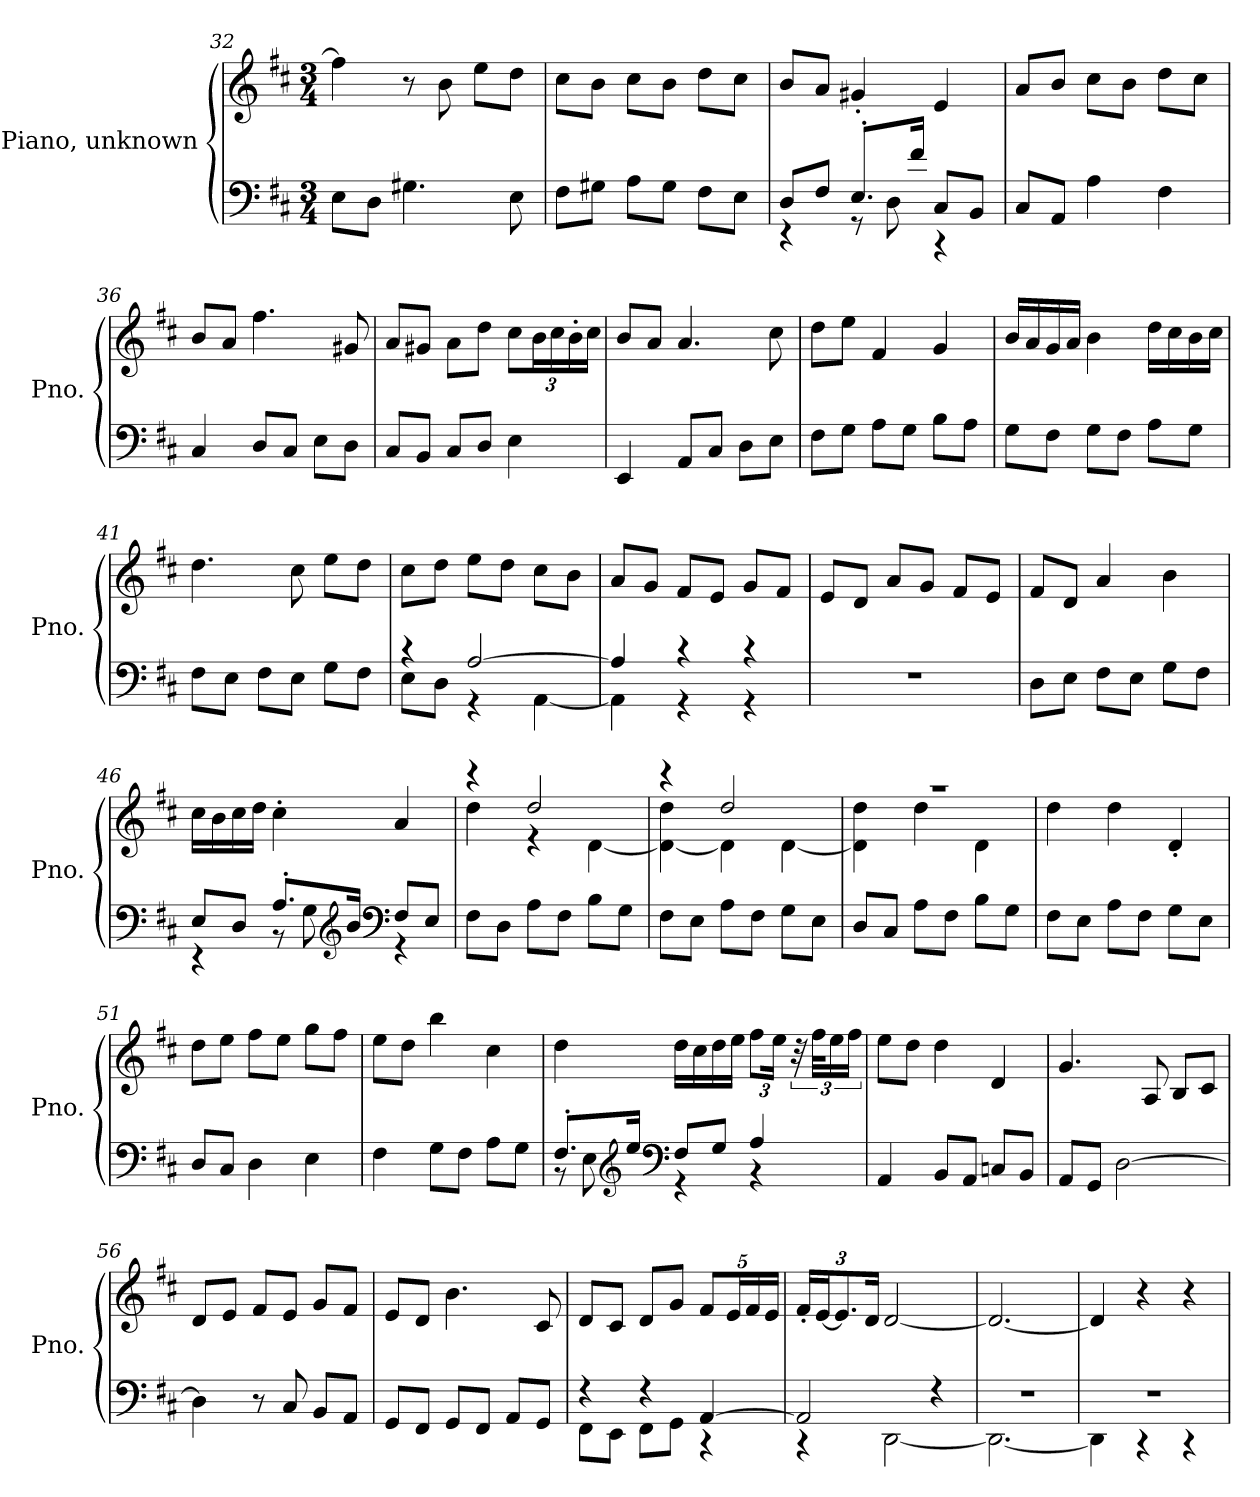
**kern	**kern
*part1	*part1
*staff2	*staff1
*I"Piano, unknown	*
*I'Pno.	*
*clefF4	*clefG2
*k[f#c#]	*k[f#c#]
*M3/4	*M3/4
=32	=32
8E\L	4ff#\]
8D\J	.
4.G#X\	8r
.	8b\
.	8ee\L
8E\	8dd\J
=33	=33
8F#\L	8cc#\L
8G#X\J	8b\J
8A\L	8cc#\L
8G#\J	8b\J
8F#\L	8dd\L
8E\J	8cc#\J
=34	=34
*^	*
8D/L	4r	8b/L
8F#/J	.	8a/J
8.E'/L	8r	4g#X'/
.	8D\	.
16f#/Jk	.	.
8C#/L	4r	4e/
8BB/J	.	.
*v	*v	*
!!LO:LB:g=z
=35	=35
8C#/L	8a/L
8AA/J	8b/J
4A\	8cc#\L
.	8b\J
4F#\	8dd\L
.	8cc#\J
=36	=36
4C#/	8b/L
.	8a/J
8D/L	4.ff#\
8C#/J	.
8E\L	.
8D\J	8g#X/
=37	=37
8C#/L	8a/L
8BB/J	8g#X/J
8C#/L	8a\L
8D/J	8dd\J
*	*Xbrackettup
4E\	12cc#\L
.	24b\L
.	24cc#\
.	24b'\
.	24cc#\JJ
=38	=38
4EE/	8b/L
.	8a/J
8AA/L	4.a/
8C#/J	.
8D\L	.
8E\J	8cc#\
=39	=39
8F#\L	8dd\L
8G\J	8ee\J
8A\L	4f#/
8G\J	.
8B\L	4g/
8A\J	.
!!LO:LB:g=z
=40	=40
8G\L	16b/LL
.	16a/
8F#\J	16g/
.	16a/JJ
8G\L	4b\
8F#\J	.
8A\L	16dd\LL
.	16cc#\
8G\J	16b\
.	16cc#\JJ
=41	=41
8F#\L	4.dd\
8E\J	.
8F#\L	.
8E\J	8cc#\
8G\L	8ee\L
8F#\J	8dd\J
=42	=42
*^	*
4r	8E\L	8cc#\L
.	8D\J	8dd\J
[2A/	4r	8ee\L
.	.	8dd\J
.	[4AA\	8cc#\L
.	.	8b\J
=43	=43	=43
4A/]	4AA\]	8a/L
.	.	8g/J
4r	4r	8f#/L
.	.	8e/J
4r	4r	8g/L
.	.	8f#/J
*v	*v	*
=44	=44
2.r	8e/L
.	8d/J
.	8a/L
.	8g/J
.	8f#/L
.	8e/J
=45	=45
8D\L	8f#/L
8E\J	8d/J
8F#\L	4a/
8E\J	.
8G\L	4b\
8F#\J	.
!!LO:LB:g=z
=46	=46
*^	*
8E/L	4r	16cc#\LL
.	.	16b\
8D/J	.	16cc#\
.	.	16dd\JJ
8.A'/L	8r	4cc#'\
.	8G\	.
*clefG2	*	*
16b/Jk	.	.
*clefF4	*	*
8F#/L	4r	4a/
8E/J	.	.
*v	*v	*
=47	=47
*	*^
8F#\L	4r	4dd\
8D\J	.	.
8A\L	2dd/	4r
8F#\J	.	.
8B\L	.	[4d\
8G\J	.	.
=48	=48	=48
8F#\L	4r	4d\_ 4dd\
8E\J	.	.
8A\L	2dd/	4d\]
8F#\J	.	.
8G\L	.	[4d\
8E\J	.	.
=49	=49	=49
8D/L	2.r	4d\] 4dd\
8C#/J	.	.
8A\L	.	4dd\
8F#\J	.	.
8B\L	.	4d\
8G\J	.	.
*	*v	*v
=50	=50
8F#\L	4dd\
8E\J	.
8A\L	4dd\
8F#\J	.
8G\L	4d'/
8E\J	.
!!LO:LB:g=z
=51	=51
8D/L	8dd\L
8C#/J	8ee\J
4D\	8ff#\L
.	8ee\J
4E\	8gg\L
.	8ff#\J
=52	=52
4F#\	8ee\L
.	8dd\J
8G\L	4bb\
8F#\J	.
8A\L	4cc#\
8G\J	.
=53	=53
*^	*
8.F#'/L	8r	4dd\
.	8E\	.
*clefG2	*	*
16ee/Jk	.	.
*clefF4	*	*
8F#/L	4r	16dd\LL
.	.	16cc#\
8G/J	.	16dd\
.	.	16ee\JJ
4A/	4r	12ff#\L
.	.	24ee\Jk
*	*	*brackettup
.	.	48r
.	.	48ff#\KLL
.	.	24ee\
.	.	24ff#\JJ
*v	*v	*
=54	=54
4AA/	8ee\L
.	8dd\J
8BB/L	4dd\
8AA/J	.
8Cn/L	4d/
8BB/J	.
=55	=55
8AA/L	4.g/
8GG/J	.
[2D\	.
.	8A/
.	8B/L
.	8c#/J
!!LO:LB:g=z
=56	=56
4D\]	8d/L
.	8e/J
8r	8f#/L
8C#/	8e/J
8BB/L	8g/L
8AA/J	8f#/J
=57	=57
8GG/L	8e/L
8FF#/J	8d/J
8GG/L	4.b\
8FF#/J	.
8AA/L	.
8GG/J	8c#/
=58	=58
*^	*
4r	8FF#\L	8d/L
.	8EE\J	8c#/J
4r	8FF#\L	8d/L
.	8GG\J	8g/J
*	*	*Xbrackettup
[4AA/	4r	10f#/L
.	.	20e/L
.	.	20f#/
.	.	20e/JJ
=59	=59	=59
2AA/]	4r	24f#'/LL
.	.	[24e/J
.	.	12.e/]
.	.	24d/Jk
.	[2DD\	[2d/
4r	.	.
=60	=60	=60
2.r	2.DD\_	2.d/_
=61	=61	=61
2.r	4DD\]	4d/]
.	4r	4r
.	4r	4r
*v	*v	*
=	=
*-	*-
